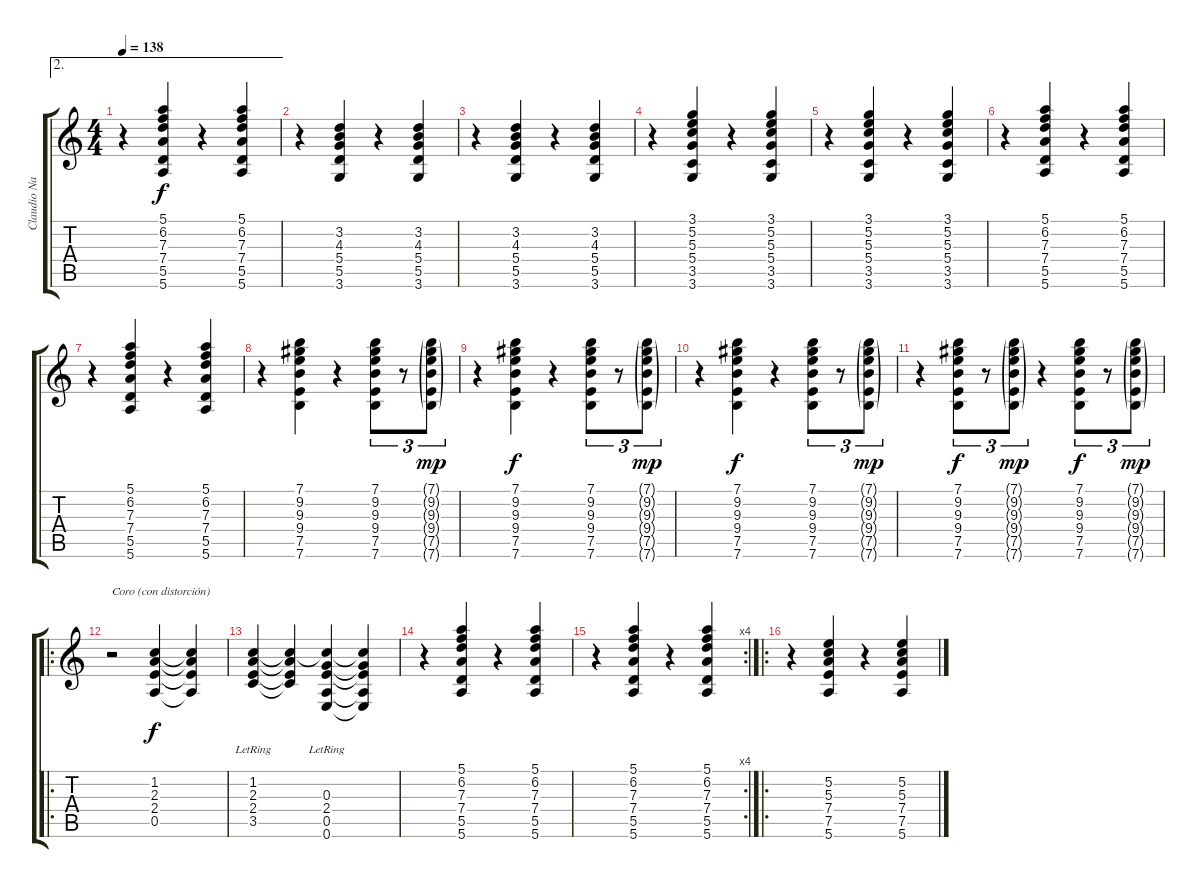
\track ("Claudio Narea (guitarra)" "Claudio Na") {instrument electricguitarjazz}
\staff {score tabs}
\tuning (E4 B3 G3 D3 A2 E2) {hide}
\ae 2
\ts (4 4)
\tempo 138
\clef g2
\ks c
r.4{dy f} (5.1 6.2 7.3 7.4 5.5 5.6).4 r.4 (5.1 6.2 7.3 7.4 5.5 5.6).4 |
r.4 (3.2 4.3 5.4 5.5 3.6).4 r.4 (3.2 4.3 5.4 5.5 3.6).4 |
r.4 (3.2 4.3 5.4 5.5 3.6).4 r.4 (3.2 4.3 5.4 5.5 3.6).4 |
r.4 (3.1 5.2 5.3 5.4 3.5 3.6).4 r.4 (3.1 5.2 5.3 5.4 3.5 3.6).4 |
r.4 (3.1 5.2 5.3 5.4 3.5 3.6).4 r.4 (3.1 5.2 5.3 5.4 3.5 3.6).4 |
r.4 (5.1 6.2 7.3 7.4 5.5 5.6).4 r.4 (5.1 6.2 7.3 7.4 5.5 5.6).4 |
r.4 (5.1 6.2 7.3 7.4 5.5 5.6).4 r.4 (5.1 6.2 7.3 7.4 5.5 5.6).4 |
r.4 (7.1 9.2 9.3 9.4 7.5 7.6).4 r.4 (7.1 9.2 9.3 9.4 7.5 7.6).8{tu (3 2)} r.8{tu (3 2)} (7.1{g} 9.2{g} 9.3{g} 9.4{g} 7.5{g} 7.6{g}).8{tu (3 2) dy mp} |
r.4 (7.1 9.2 9.3 9.4 7.5 7.6).4{dy f} r.4 (7.1 9.2 9.3 9.4 7.5 7.6).8{tu (3 2)} r.8{tu (3 2)} (7.1{g} 9.2{g} 9.3{g} 9.4{g} 7.5{g} 7.6{g}).8{tu (3 2) dy mp} |
r.4 (7.1 9.2 9.3 9.4 7.5 7.6).4{dy f} r.4 (7.1 9.2 9.3 9.4 7.5 7.6).8{tu (3 2)} r.8{tu (3 2)} (7.1{g} 9.2{g} 9.3{g} 9.4{g} 7.5{g} 7.6{g}).8{tu (3 2) dy mp} |
r.4 (7.1 9.2 9.3 9.4 7.5 7.6).8{tu (3 2) dy f} r.8{tu (3 2)} (7.1{g} 9.2{g} 9.3{g} 9.4{g} 7.5{g} 7.6{g}).8{tu (3 2) dy mp} r.4 (7.1 9.2 9.3 9.4 7.5 7.6).8{tu (3 2) dy f} r.8{tu (3 2)} (7.1{g} 9.2{g} 9.3{g} 9.4{g} 7.5{g} 7.6{g}).8{tu (3 2) dy mp} |
\ro
r.2{txt "Coro (con distorción)" instrument distortionguitar} (1.2 2.3 2.4 0.5).4{dy f} (1.2{t} 2.3{t} 2.4{t} 0.5{t}).4 |
(1.2{lr} 2.3 2.4 3.5).4 (1.2{t} 2.3{t} 2.4{t} 3.5{t}).4 (1.2{t} 0.3{lr} 2.4{lr} 0.5{lr} 0.6{lr}).4 (1.2{t} 0.3{t} 2.4{t} 0.5{t} 0.6{t}).4 |
r.4{instrument electricguitarjazz} (5.1 6.2 7.3 7.4 5.5 5.6).4 r.4 (5.1 6.2 7.3 7.4 5.5 5.6).4 |
\rc 4
r.4 (5.1 6.2 7.3 7.4 5.5 5.6).4 r.4 (5.1 6.2 7.3 7.4 5.5 5.6).4 |
\ro
r.4 (5.2 5.3 7.4 7.5 5.6).4 r.4 (5.2 5.3 7.4 7.5 5.6).4
